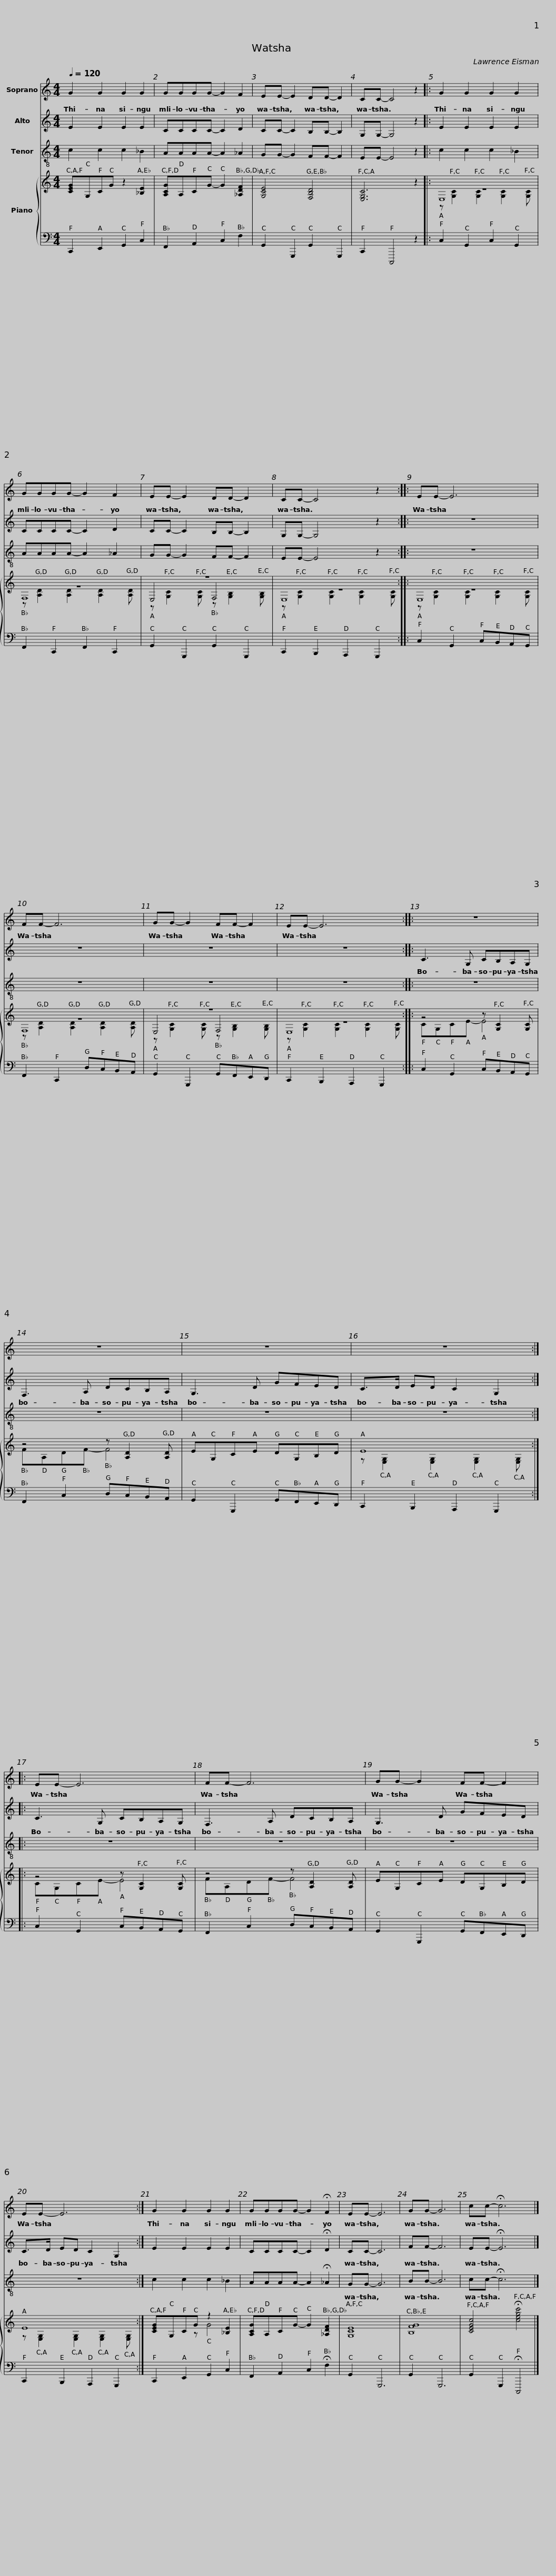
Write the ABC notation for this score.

X:1
%%score 1 2 3 { ( 4 6 7 ) | 5 }
L:1/8
Q:1/4=120
M:4/4
I:linebreak $
K:C
V:1 treble
V:2 treble
V:3 treble-8
V:4 treble
V:6 treble
V:7 treble
V:5 bass
V:1
 G2 G2 G2 G2 | GGGG- G2 F2 | EE- E2 DD- D2 |$ CC- C4 z2 |: G2 G2 G2 G2 | %5
 GGGG- G2 F2 |$ EE- E2 DD- D2 | CC- C4 z2 ::$ EE- E6 | FF- F6 |$ %10
 GG- G2 FF- F2 | EE- E6 ::$ z8 | z8 |$ z8 | %15
 z8 ::$ EE- E6 | FF- F6 |$ GG- G2 FF- F2 | EE- E6 :|$ %20
 G2 G2 G2 G2 | GGGG- G2 !fermata!F2 | EE- E6 | GG- G6 |$ cc- !fermata!c6 |] %25
V:2
 E2 E2 E2 E2 | CCCC- C2 D2 | CC- C2 B,B,- B,2 |$ G,G,- G,4 z2 |: E2 E2 E2 E2 | %5
 CCCC- C2 D2 |$ CC- C2 B,B,- B,2 | G,G,- G,4 z2 ::$ z8 | z8 |$ %10
 z8 | z8 ::$ C3 G, CB,A,G, | F,3 A, DCB,A, |$ G,3 D GFED | %15
 C>D ED C2 G,2 ::$ C3 G, CB,A,G, | F,3 A, DCB,A, |$ G,3 D GFED | C>D ED C2 G,2 :|$ %20
 E2 E2 E2 E2 | CCCC- C2 !fermata!D2 | CC- C6 | FF- F6 |$ EE- !fermata!E6 |] %25
V:3
 c2 c2 c2 _B2 | AAAA- A2 _A2 | GG- G2 FF- F2 |$ EE- E4 z2 |: c2 c2 c2 _B2 | %5
 AAAA- A2 _A2 |$ GG- G2 FF- F2 | EE- E4 z2 ::$ z8 | z8 |$ %10
 z8 | z8 ::$ z8 | z8 |$ z8 | %15
 z8 ::$ z8 | z8 |$ z8 | z8 :|$ %20
 c2 c2 c2 _B2 | AAAA- A2 !fermata!_A2 | GG- G6 | BB- B6 |$ cc- !fermata!c6 |] %25
V:4
 [CEG]G,CG z2 [_B,E]2 | [A,CG]A,CG- G2 [_A,DF]2 | [G,CE]4 [F,B,D]4 |$ [E,G,C]6 z2 |: z8 | %5
 z8 |$ z8 | z8 ::$ z8 | z8 |$ %10
 z8 | z8 ::$ z4 z [G,C]2 [G,C] | z4 z [A,D]2 [A,D] |$ EG,CE DG,B,D | %15
 E8 ::$ z4 z [G,C]2 [G,C] | z4 z [A,D]2 [A,D] |$ EG,CE DG,B,D | E8 :|$ %20
 [CEG]G,CG- z2 [_B,E]2 | [A,CG]A,CG- G2 [_A,DF]2 | [G,CE]8 | [B,FG]8 |$ [CEGc]4 !fermata![cegc']4 |] %25
V:5
 C,,2 E,,2 G,,2 C,2 | F,,2 A,,2 C,2 F,2 | G,,2 G,,,2 G,,2 G,,,2 |$ C,,2 C,,,4 z2 |: C,2 G,,2 C,2 G,,2 | %5
 F,,2 C,,2 F,,2 C,,2 |$ G,,2 G,,,2 G,,2 G,,,2 | C,,2 B,,,2 A,,,2 G,,,2 ::$ C,2 G,,2 C,B,,A,,G,, | F,,2 C,,2 D,C,B,,A,, |$ %10
 G,,2 G,,,2 G,,F,,E,,D,, | C,,2 B,,,2 A,,,2 G,,,2 ::$ C,2 G,,2 C,B,,A,,G,, | F,,2 C,2 D,C,B,,A,, |$ G,,2 G,,,2 G,,F,,E,,D,, | %15
 C,,2 B,,,2 A,,,2 G,,,2 ::$ C,2 G,,2 C,B,,A,,G,, | F,,2 C,2 D,C,B,,A,, |$ G,,2 G,,,2 G,,F,,E,,D,, | C,,2 B,,,2 A,,,2 G,,,2 :|$ %20
 C,,2 E,,2 G,,2 C,2 | F,,2 A,,2 C,2 !fermata!F,2 | G,,2 G,,,6 | G,,2 G,,,6 |$ G,,2 G,,,2 !fermata!C,,,4 |] %25
V:6
 x8 | x8 | x8 |$ x8 |: E,8 | %5
 F,8 |$ E,4 F,4 | E,8 ::$ E,8 | F,8 |$ %10
 E,4 F,4 | E,8 ::$ CG,CE- E4 | FA,DF- F4 |$ x8 | %15
 z [E,G,]2 [E,G,]2 [E,G,]2 [E,G,] ::$ CG,CE- E4 | FA,DF- F4 |$ x8 | z [E,G,]2 [E,G,]2 [E,G,]2 [E,G,] :|$ %20
 x3 z G4 | x8 | x8 | x8 |$ x8 |] %25
V:7
 x8 | x8 | x8 |$ x8 |: z [G,C]2 [G,C]2 [G,C]2 [G,C] | %5
 z [A,D]2 [A,D]2 [A,D]2 [A,D] |$ z [G,C]2 [G,C] z [G,B,]2 [G,B,] | z [G,C]2 [G,C]2 [G,C]2 [G,C] ::$ z [G,C]2 [G,C]2 [G,C]2 [G,C] | z [A,D]2 [A,D]2 [A,D]2 [A,D] |$ %10
 z [G,C]2 [G,C] z [G,B,]2 [G,B,] | z [G,C]2 [G,C]2 [G,C]2 [G,C] ::$ x8 | x8 |$ x8 | %15
 x8 ::$ x8 | x8 |$ x8 | x8 :|$ %20
 x8 | x8 | x8 | x8 |$ x8 |] %25
